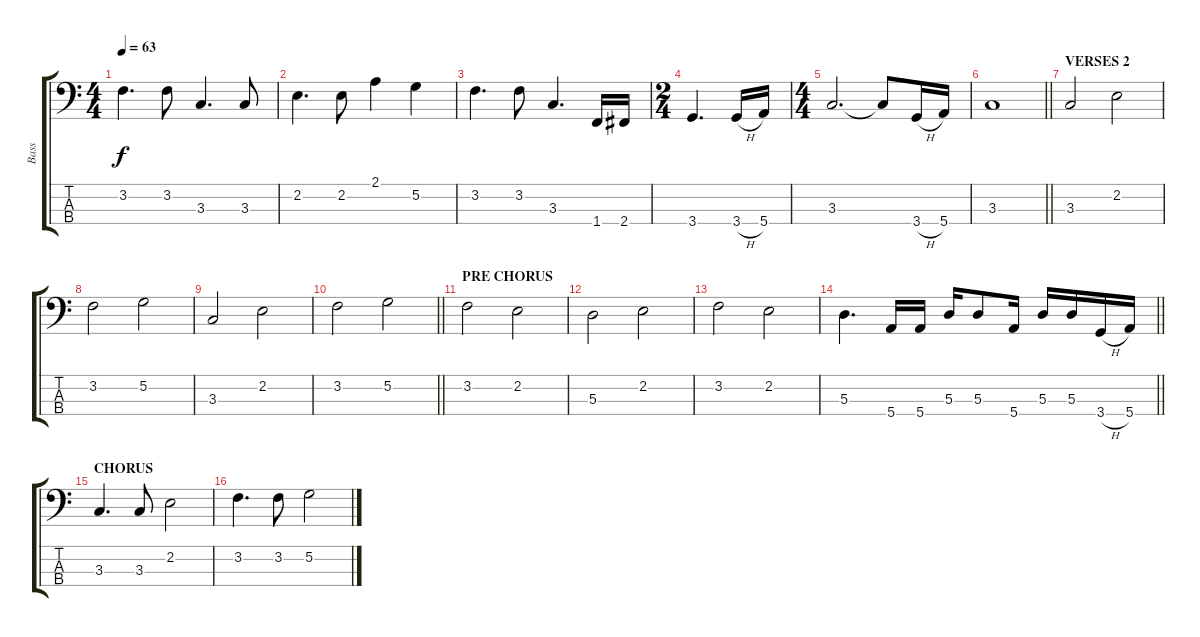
\track ("Bass" "Bass") {instrument electricbasspick}
\staff {score tabs}
\tuning (G2 D2 A1 E1) {hide}
\ts (4 4)
\tempo 63
\clef f4
\ks c
3.2.4{d dy f} 3.2.8 3.3.4{d} 3.3.8 |
2.2.4{d} 2.2.8 2.1.4 5.2.4 |
3.2.4{d} 3.2.8 3.3.4{d} 1.4.16 2.4.16 |
\ts (2 4)
3.4.4{d} 3.4{h}.16 5.4.16 |
\ts (4 4)
3.3.2{d} 3.3{t}.8 3.4{h}.16 5.4.16 |
\barLineRight lightlight
3.3.1 |
\section ("" "VERSES 2")
3.3.2 2.2.2 |
3.2.2 5.2.2 |
3.3.2 2.2.2 |
\barLineRight lightlight
3.2.2 5.2.2 |
\section ("" "PRE CHORUS")
3.2.2 2.2.2 |
5.3.2 2.2.2 |
3.2.2 2.2.2 |
\barLineRight lightlight
5.3.4{d} 5.4.16 5.4.16 5.3.16 5.3.8 5.4.16 5.3.16 5.3.16 3.4{h}.16 5.4.16 |
\section ("" "CHORUS")
3.3.4{d} 3.3.8 2.2.2 |
3.2.4{d} 3.2.8 5.2.2
